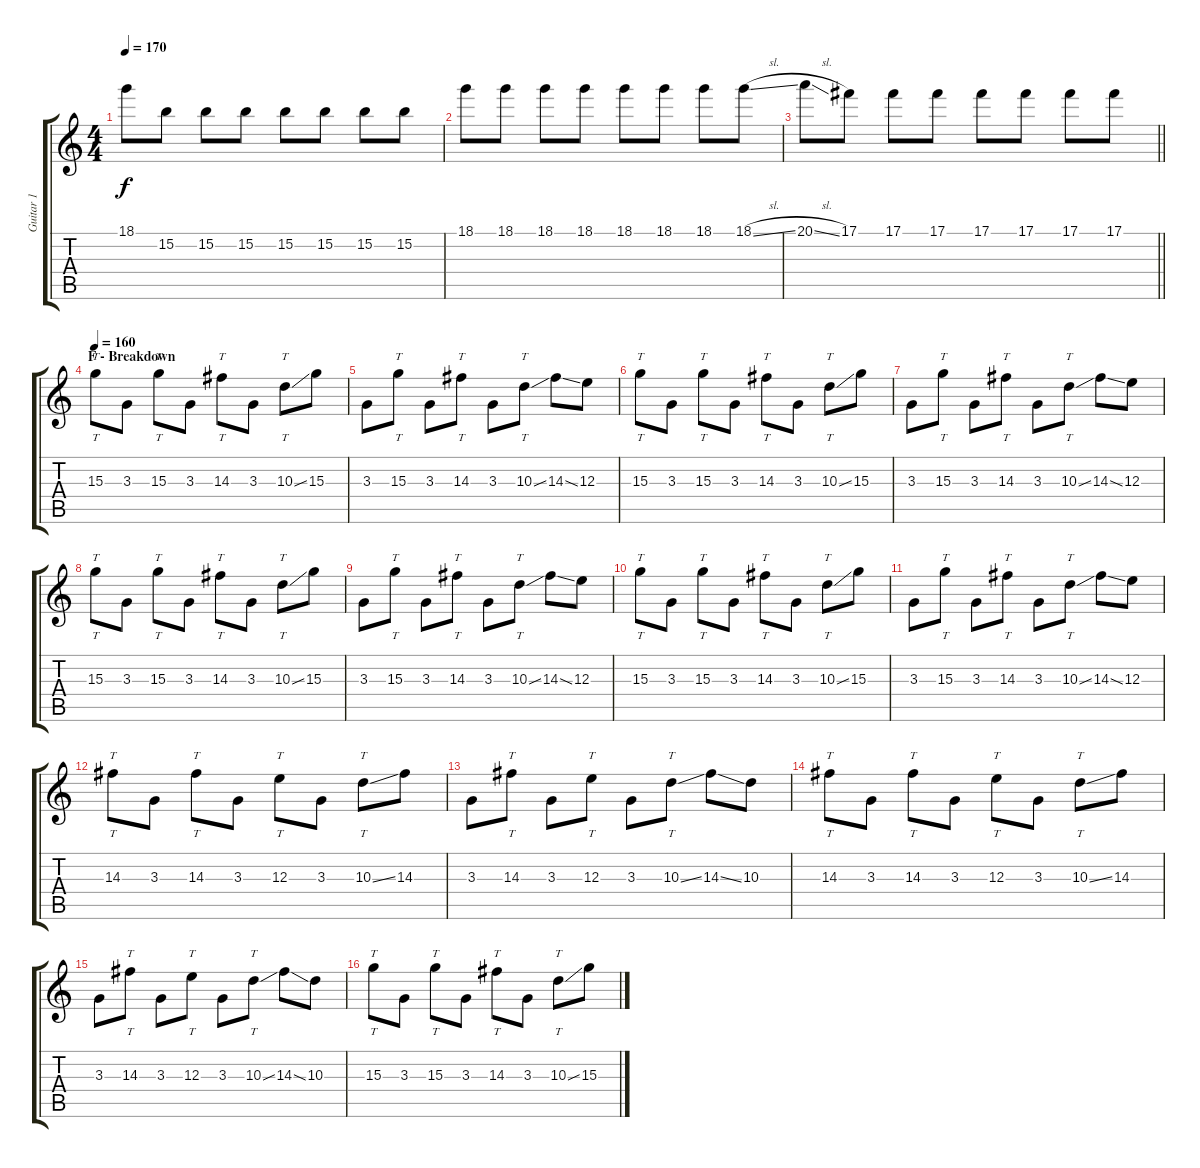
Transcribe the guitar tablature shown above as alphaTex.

\track ("Guitar 1" "Guitar 1") {instrument distortionguitar}
\staff {score tabs}
\tuning (Db4 Ab3 E3 B2 Gb2 B1) {hide}
\ts (4 4)
\tempo 170
\clef g2
\ks c
18.1.8{dy f} 15.2.8 15.2.8 15.2.8 15.2.8 15.2.8 15.2.8 15.2.8 |
18.1.8 18.1.8 18.1.8 18.1.8 18.1.8 18.1.8 18.1.8 18.1{sl}.8 |
\barLineRight lightlight
20.1{sl}.8 17.1.8 17.1.8 17.1.8 17.1.8 17.1.8 17.1.8 17.1.8 |
\section ("" "F - Breakdown")
\tempo 160
15.3.8{tt} 3.3.8 15.3.8{tt} 3.3.8 14.3.8{tt} 3.3.8 10.3{ss}.8{tt} 15.3.8 |
3.3.8 15.3.8{tt} 3.3.8 14.3.8{tt} 3.3.8 10.3{ss}.8{tt} 14.3{ss}.8 12.3.8 |
15.3.8{tt} 3.3.8 15.3.8{tt} 3.3.8 14.3.8{tt} 3.3.8 10.3{ss}.8{tt} 15.3.8 |
3.3.8 15.3.8{tt} 3.3.8 14.3.8{tt} 3.3.8 10.3{ss}.8{tt} 14.3{ss}.8 12.3.8 |
15.3.8{tt} 3.3.8 15.3.8{tt} 3.3.8 14.3.8{tt} 3.3.8 10.3{ss}.8{tt} 15.3.8 |
3.3.8 15.3.8{tt} 3.3.8 14.3.8{tt} 3.3.8 10.3{ss}.8{tt} 14.3{ss}.8 12.3.8 |
15.3.8{tt} 3.3.8 15.3.8{tt} 3.3.8 14.3.8{tt} 3.3.8 10.3{ss}.8{tt} 15.3.8 |
3.3.8 15.3.8{tt} 3.3.8 14.3.8{tt} 3.3.8 10.3{ss}.8{tt} 14.3{ss}.8 12.3.8 |
14.3.8{tt} 3.3.8 14.3.8{tt} 3.3.8 12.3.8{tt} 3.3.8 10.3{ss}.8{tt} 14.3.8 |
3.3.8 14.3.8{tt} 3.3.8 12.3.8{tt} 3.3.8 10.3{ss}.8{tt} 14.3{ss}.8 10.3.8 |
14.3.8{tt} 3.3.8 14.3.8{tt} 3.3.8 12.3.8{tt} 3.3.8 10.3{ss}.8{tt} 14.3.8 |
3.3.8 14.3.8{tt} 3.3.8 12.3.8{tt} 3.3.8 10.3{ss}.8{tt} 14.3{ss}.8 10.3.8 |
15.3.8{tt} 3.3.8 15.3.8{tt} 3.3.8 14.3.8{tt} 3.3.8 10.3{ss}.8{tt} 15.3.8
